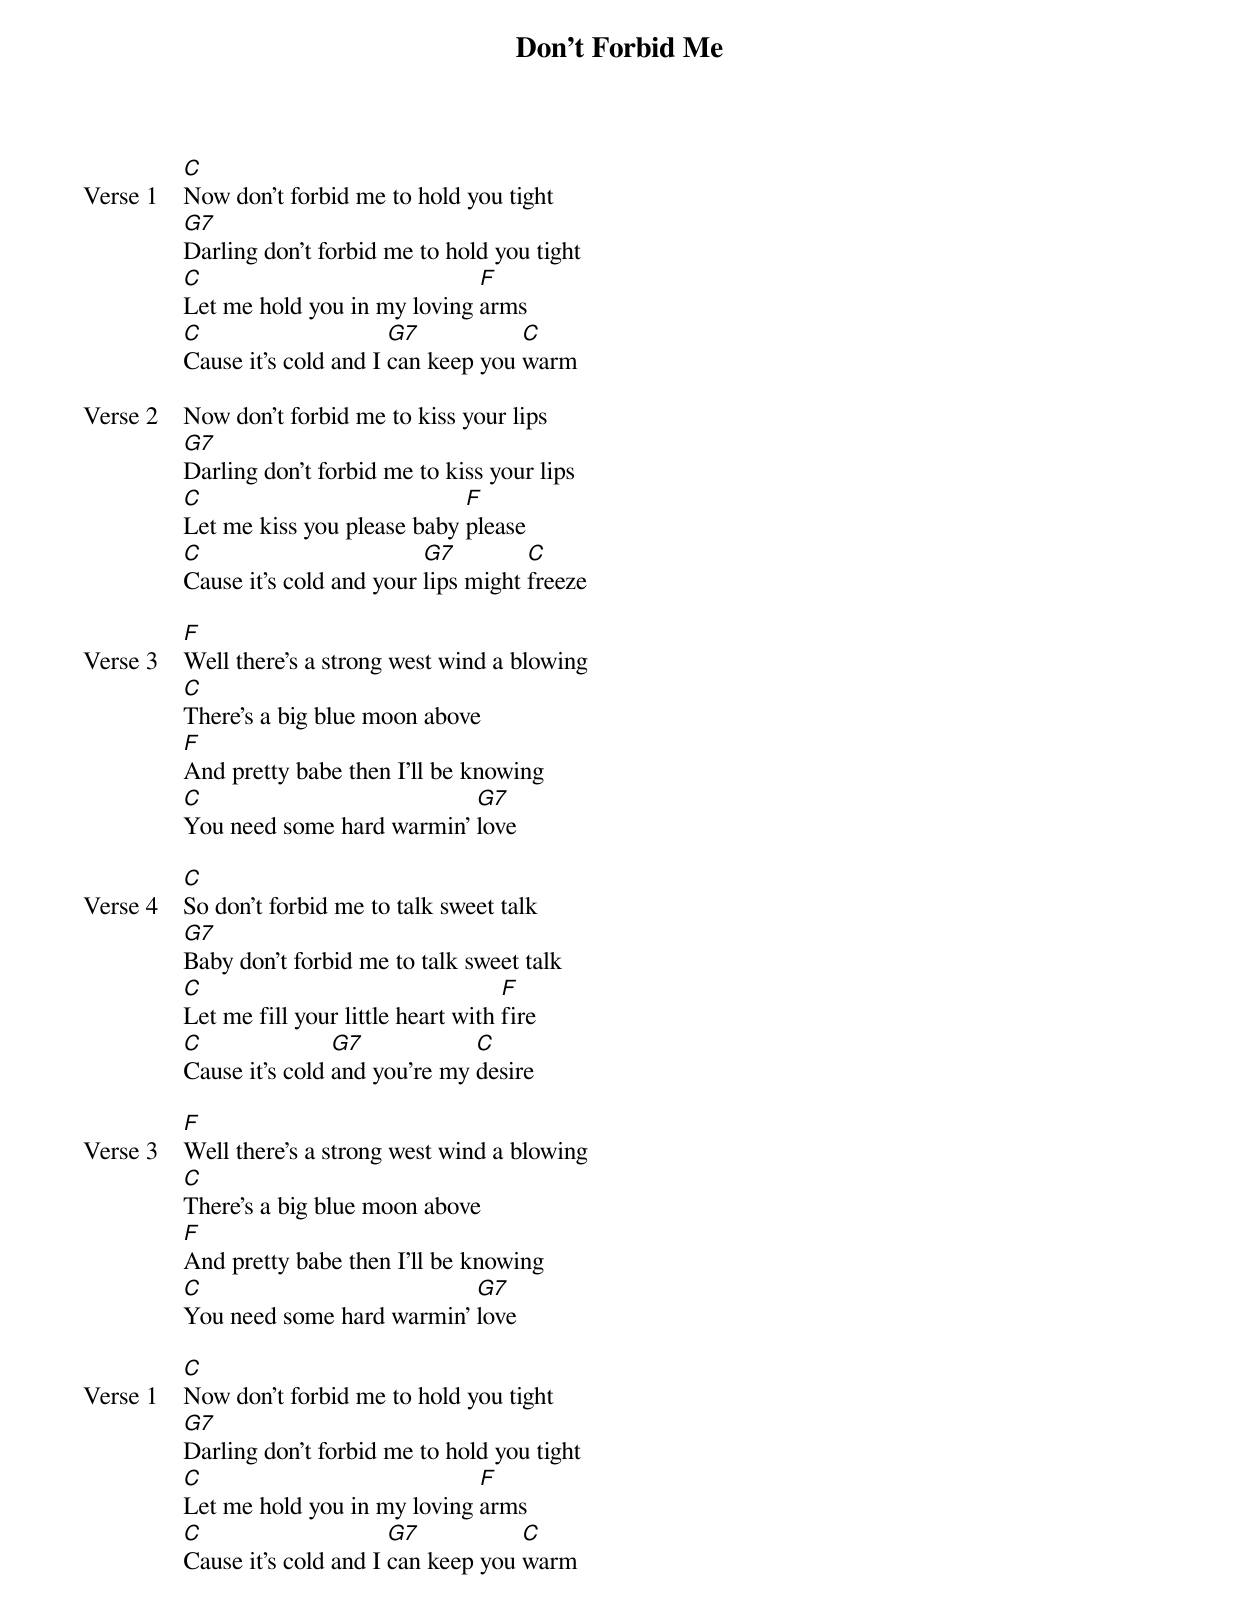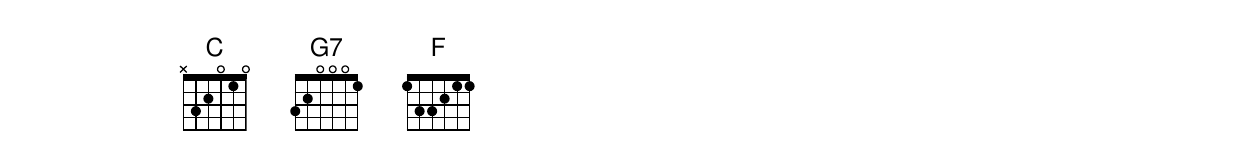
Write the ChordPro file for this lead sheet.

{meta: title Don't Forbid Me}
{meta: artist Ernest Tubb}
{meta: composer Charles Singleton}

{start_of_verse: Verse 1}
[C]Now don't forbid me to hold you tight
[G7]Darling don't forbid me to hold you tight
[C]Let me hold you in my loving [F]arms
[C]Cause it's cold and I [G7]can keep you [C]warm
{end_of_verse}

{start_of_verse: Verse 2}
Now don't forbid me to kiss your lips
[G7]Darling don't forbid me to kiss your lips
[C]Let me kiss you please baby [F]please
[C]Cause it's cold and your [G7]lips might [C]freeze
{end_of_verse}

{start_of_verse: Verse 3}
[F]Well there's a strong west wind a blowing
[C]There's a big blue moon above
[F]And pretty babe then I'll be knowing
[C]You need some hard warmin' [G7]love
{end_of_verse}

{start_of_verse: Verse 4}
[C]So don't forbid me to talk sweet talk
[G7]Baby don't forbid me to talk sweet talk
[C]Let me fill your little heart with [F]fire
[C]Cause it's cold [G7]and you’re my [C]desire
{end_of_verse}

{start_of_verse: Verse 3}
[F]Well there's a strong west wind a blowing
[C]There's a big blue moon above
[F]And pretty babe then I'll be knowing
[C]You need some hard warmin' [G7]love
{end_of_verse}

{start_of_verse: Verse 1}
[C]Now don't forbid me to hold you tight
[G7]Darling don't forbid me to hold you tight
[C]Let me hold you in my loving [F]arms
[C]Cause it's cold and I [G7]can keep you [C]warm
{end_of_verse}
